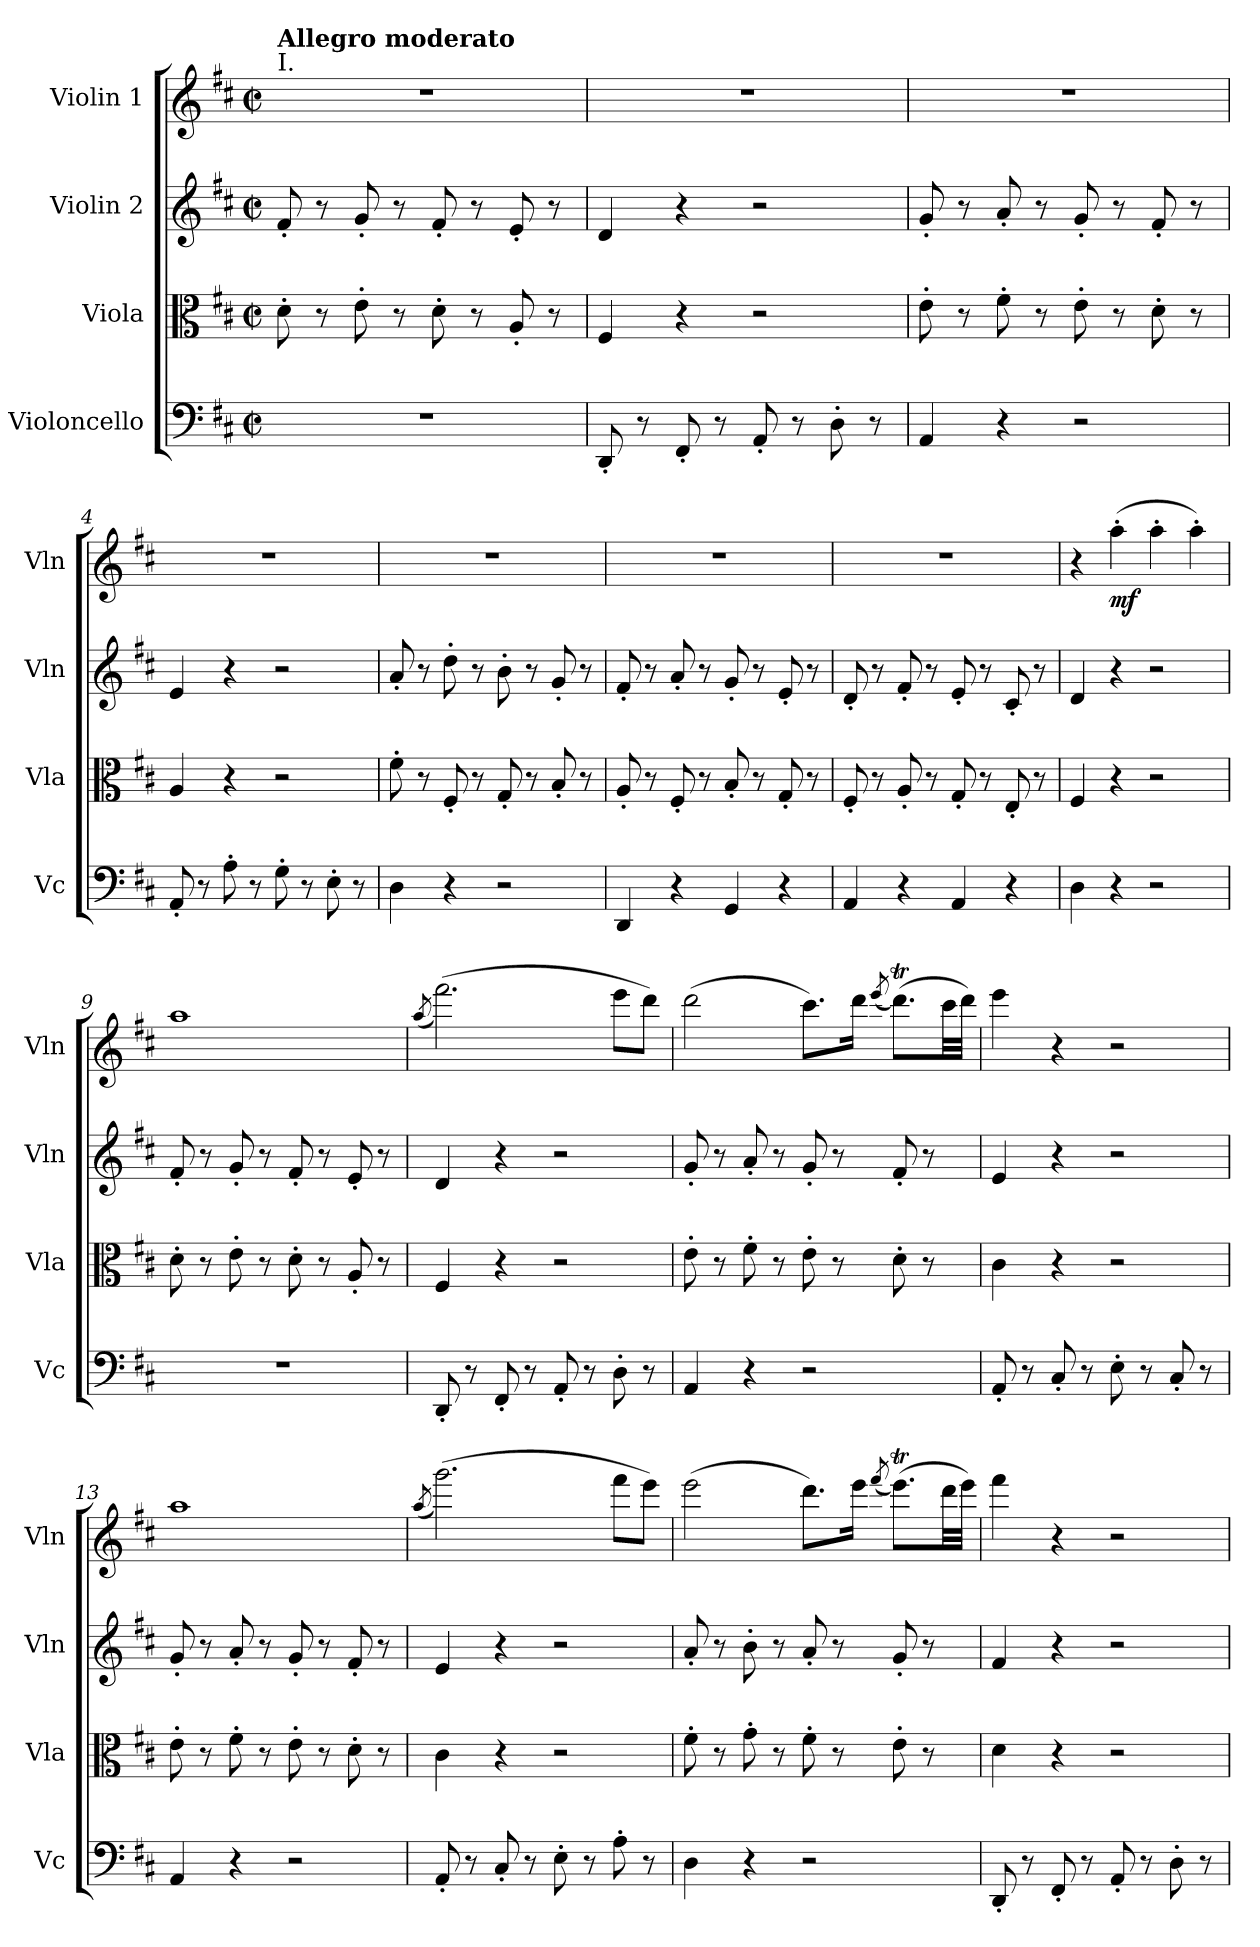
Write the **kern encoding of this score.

**kern	**dynam	**kern	**dynam	**kern	**dynam	**kern	**dynam
*part4	*part4	*part3	*part3	*part2	*part2	*part1	*part1
*staff4	*staff4	*staff3	*staff3	*staff2	*staff2	*staff1	*staff1
*I"Violoncello	*	*I"Viola	*	*I"Violin 2	*	*I"Violin 1	*
*I'Vc	*	*I'Vla	*	*I'Vln	*	*I'Vln	*
*clefF4	*	*clefC3	*	*clefG2	*	*clefG2	*
*k[f#c#]	*	*k[f#c#]	*	*k[f#c#]	*	*k[f#c#]	*
*M2/2	*	*M2/2	*	*M2/2	*	*M2/2	*
*met(c|)	*	*met(c|)	*	*met(c|)	*	*met(c|)	*
=1	=1	=1	=1	=1	=1	=1	=1
!	!	!	!	!	!	!LO:TX:a:t=I.	!
!	!	!	!	!	!	!LO:TX:a:B:t=Allegro moderato	!
!	!	!	!LO:DY:b	!	!	!	!
!	!	!	!LO:DY:n=1:b	!	!LO:DY:b	!	!
!	!	!	!	!	!LO:DY:n=1:b	!	!
1r	.	8d'\	p other-dynamics	8f#'/	p other-dynamics	1r	.
.	.	8r	.	8r	.	.	.
.	.	8e'\	.	8g'/	.	.	.
.	.	8r	.	8r	.	.	.
.	.	8d'\	.	8f#'/	.	.	.
.	.	8r	.	8r	.	.	.
.	.	8A'/	.	8e'/	.	.	.
.	.	8r	.	8r	.	.	.
=2	=2	=2	=2	=2	=2	=2	=2
!	!LO:DY:b	!	!	!	!	!	!
!	!LO:DY:n=1:b	!	!	!	!	!	!
8DD'/	p other-dynamics	4F#/	.	4d/	.	1r	.
8r	.	.	.	.	.	.	.
8FF#'/	.	4r	.	4r	.	.	.
8r	.	.	.	.	.	.	.
8AA'/	.	2r	.	2r	.	.	.
8r	.	.	.	.	.	.	.
8D'\	.	.	.	.	.	.	.
8r	.	.	.	.	.	.	.
=3	=3	=3	=3	=3	=3	=3	=3
4AA/	.	8e'\	.	8g'/	.	1r	.
.	.	8r	.	8r	.	.	.
4r	.	8f#'\	.	8a'/	.	.	.
.	.	8r	.	8r	.	.	.
2r	.	8e'\	.	8g'/	.	.	.
.	.	8r	.	8r	.	.	.
.	.	8d'\	.	8f#'/	.	.	.
.	.	8r	.	8r	.	.	.
=4	=4	=4	=4	=4	=4	=4	=4
8AA'/	.	4A/	.	4e/	.	1r	.
8r	.	.	.	.	.	.	.
8A'\	.	4r	.	4r	.	.	.
8r	.	.	.	.	.	.	.
8G'\	.	2r	.	2r	.	.	.
8r	.	.	.	.	.	.	.
8E'\	.	.	.	.	.	.	.
8r	.	.	.	.	.	.	.
!!LO:LB:g=z
=5	=5	=5	=5	=5	=5	=5	=5
4D\	.	8f#'\	.	8a'/	.	1r	.
.	.	8r	.	8r	.	.	.
4r	.	8F#'/	.	8dd'\	.	.	.
.	.	8r	.	8r	.	.	.
2r	.	8G'/	.	8b'\	.	.	.
.	.	8r	.	8r	.	.	.
.	.	8B'/	.	8g'/	.	.	.
.	.	8r	.	8r	.	.	.
=6	=6	=6	=6	=6	=6	=6	=6
4DD/	.	8A'/	.	8f#'/	.	1r	.
.	.	8r	.	8r	.	.	.
4r	.	8F#'/	.	8a'/	.	.	.
.	.	8r	.	8r	.	.	.
4GG/	.	8B'/	.	8g'/	.	.	.
.	.	8r	.	8r	.	.	.
4r	.	8G'/	.	8e'/	.	.	.
.	.	8r	.	8r	.	.	.
=7	=7	=7	=7	=7	=7	=7	=7
4AA/	.	8F#'/	.	8d'/	.	1r	.
.	.	8r	.	8r	.	.	.
4r	.	8A'/	.	8f#'/	.	.	.
.	.	8r	.	8r	.	.	.
4AA/	.	8G'/	.	8e'/	.	.	.
.	.	8r	.	8r	.	.	.
4r	.	8E'/	.	8c#'/	.	.	.
.	.	8r	.	8r	.	.	.
=8	=8	=8	=8	=8	=8	=8	=8
4D\	.	4F#/	.	4d/	.	4r	.
!	!	!	!	!	!	!	!LO:DY:b
4r	.	4r	.	4r	.	(4aa'\	mf
2r	.	2r	.	2r	.	4aa'\	.
.	.	.	.	.	.	4aa'\)	.
!!LO:LB:g=z
=9	=9	=9	=9	=9	=9	=9	=9
1r	.	8d'\	.	8f#'/	.	1aa	.
.	.	8r	.	8r	.	.	.
.	.	8e'\	.	8g'/	.	.	.
.	.	8r	.	8r	.	.	.
.	.	8d'\	.	8f#'/	.	.	.
.	.	8r	.	8r	.	.	.
.	.	8A'/	.	8e'/	.	.	.
.	.	8r	.	8r	.	.	.
!!LO:LB:g=z
=10	=10	=10	=10	=10	=10	=10	=10
.	.	.	.	.	.	(8qaa/	.
8DD'/	.	4F#/	.	4d/	.	(2.fff#\)	.
8r	.	.	.	.	.	.	.
8FF#'/	.	4r	.	4r	.	.	.
8r	.	.	.	.	.	.	.
8AA'/	.	2r	.	2r	.	.	.
8r	.	.	.	.	.	.	.
8D'\	.	.	.	.	.	8eee\L	.
8r	.	.	.	.	.	8ddd\J)	.
=11	=11	=11	=11	=11	=11	=11	=11
4AA/	.	8e'\	.	8g'/	.	(2ddd\	.
.	.	8r	.	8r	.	.	.
4r	.	8f#'\	.	8a'/	.	.	.
.	.	8r	.	8r	.	.	.
2r	.	8e'\	.	8g'/	.	8.ccc#\L)	.
.	.	8r	.	8r	.	.	.
.	.	.	.	.	.	16ddd\Jk	.
.	.	.	.	.	.	(8qeee/	.
.	.	8d'\	.	8f#'/	.	(8.dddT\L)	.
.	.	8r	.	8r	.	.	.
.	.	.	.	.	.	32ccc#\LL	.
.	.	.	.	.	.	32ddd\JJJ)	.
=12	=12	=12	=12	=12	=12	=12	=12
8AA'/	.	4c#\	.	4e/	.	4eee\	.
8r	.	.	.	.	.	.	.
8C#'/	.	4r	.	4r	.	4r	.
8r	.	.	.	.	.	.	.
8E'\	.	2r	.	2r	.	2r	.
8r	.	.	.	.	.	.	.
8C#'/	.	.	.	.	.	.	.
8r	.	.	.	.	.	.	.
=13	=13	=13	=13	=13	=13	=13	=13
4AA/	.	8e'\	.	8g'/	.	1aa	.
.	.	8r	.	8r	.	.	.
4r	.	8f#'\	.	8a'/	.	.	.
.	.	8r	.	8r	.	.	.
2r	.	8e'\	.	8g'/	.	.	.
.	.	8r	.	8r	.	.	.
.	.	8d'\	.	8f#'/	.	.	.
.	.	8r	.	8r	.	.	.
!!LO:PB:g=z
=14	=14	=14	=14	=14	=14	=14	=14
.	.	.	.	.	.	(8qaa/	.
8AA'/	.	4c#\	.	4e/	.	(2.ggg\)	.
8r	.	.	.	.	.	.	.
8C#'/	.	4r	.	4r	.	.	.
8r	.	.	.	.	.	.	.
8E'\	.	2r	.	2r	.	.	.
8r	.	.	.	.	.	.	.
8A'\	.	.	.	.	.	8fff#\L	.
8r	.	.	.	.	.	8eee\J)	.
!!LO:LB:g=z
=15	=15	=15	=15	=15	=15	=15	=15
4D\	.	8f#'\	.	8a'/	.	(2eee\	.
.	.	8r	.	8r	.	.	.
4r	.	8g'\	.	8b'\	.	.	.
.	.	8r	.	8r	.	.	.
2r	.	8f#'\	.	8a'/	.	8.ddd\L)	.
.	.	8r	.	8r	.	.	.
.	.	.	.	.	.	16eee\Jk	.
.	.	.	.	.	.	(8qfff#/	.
.	.	8e'\	.	8g'/	.	(8.eeeT\L)	.
.	.	8r	.	8r	.	.	.
.	.	.	.	.	.	32ddd\LL	.
.	.	.	.	.	.	32eee\JJJ)	.
=16	=16	=16	=16	=16	=16	=16	=16
8DD'/	.	4d\	.	4f#/	.	4fff#\	.
8r	.	.	.	.	.	.	.
8FF#'/	.	4r	.	4r	.	4r	.
8r	.	.	.	.	.	.	.
8AA'/	.	2r	.	2r	.	2r	.
8r	.	.	.	.	.	.	.
8D'\	.	.	.	.	.	.	.
8r	.	.	.	.	.	.	.
=	=	=	=	=	=	=	=
*-	*-	*-	*-	*-	*-	*-	*-
